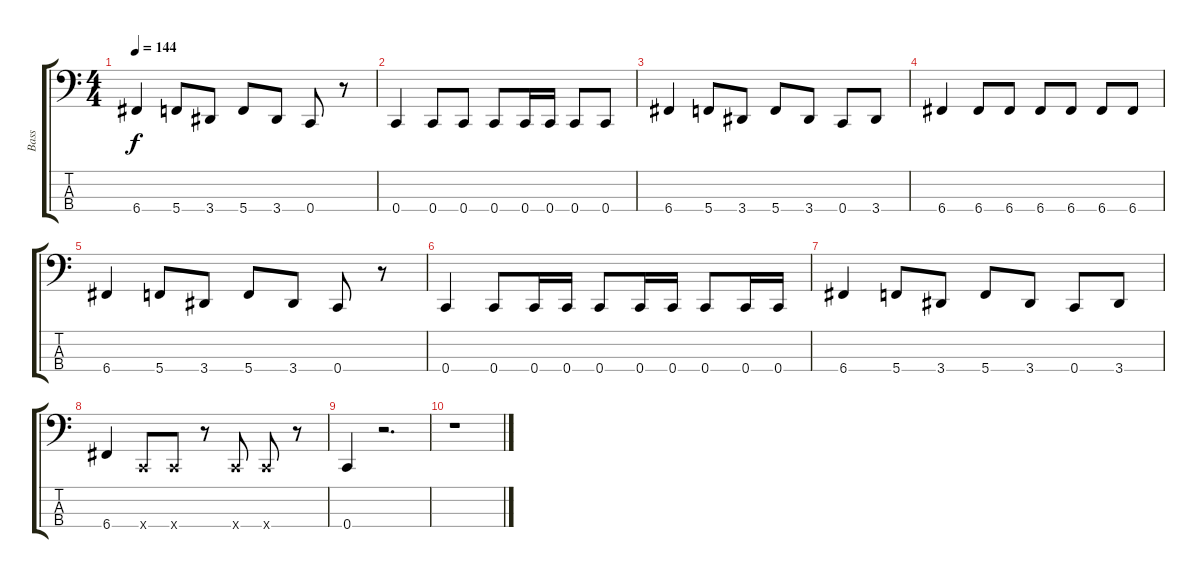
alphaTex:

\track ("Bass" "Bass") {instrument electricbassfinger}
\staff {score tabs}
\tuning (F2 C2 G1 C1) {hide}
\ts (4 4)
\tempo 144
\clef f4
\ks c
6.4.4{dy f} 5.4.8 3.4.8 5.4.8 3.4.8 0.4.8 r.8 |
0.4.4 0.4.8 0.4.8 0.4.8 0.4.16 0.4.16 0.4.8 0.4.8 |
6.4.4 5.4.8 3.4.8 5.4.8 3.4.8 0.4.8 3.4.8 |
6.4.4 6.4.8 6.4.8 6.4.8 6.4.8 6.4.8 6.4.8 |
6.4.4 5.4.8 3.4.8 5.4.8 3.4.8 0.4.8 r.8 |
0.4.4 0.4.8 0.4.16 0.4.16 0.4.8 0.4.16 0.4.16 0.4.8 0.4.16 0.4.16 |
6.4.4 5.4.8 3.4.8 5.4.8 3.4.8 0.4.8 3.4.8 |
6.4.4 0.4{x}.8 0.4{x}.8 r.8 0.4{x}.8 0.4{x}.8 r.8 |
0.4.4 r.2{d} |
r.1
